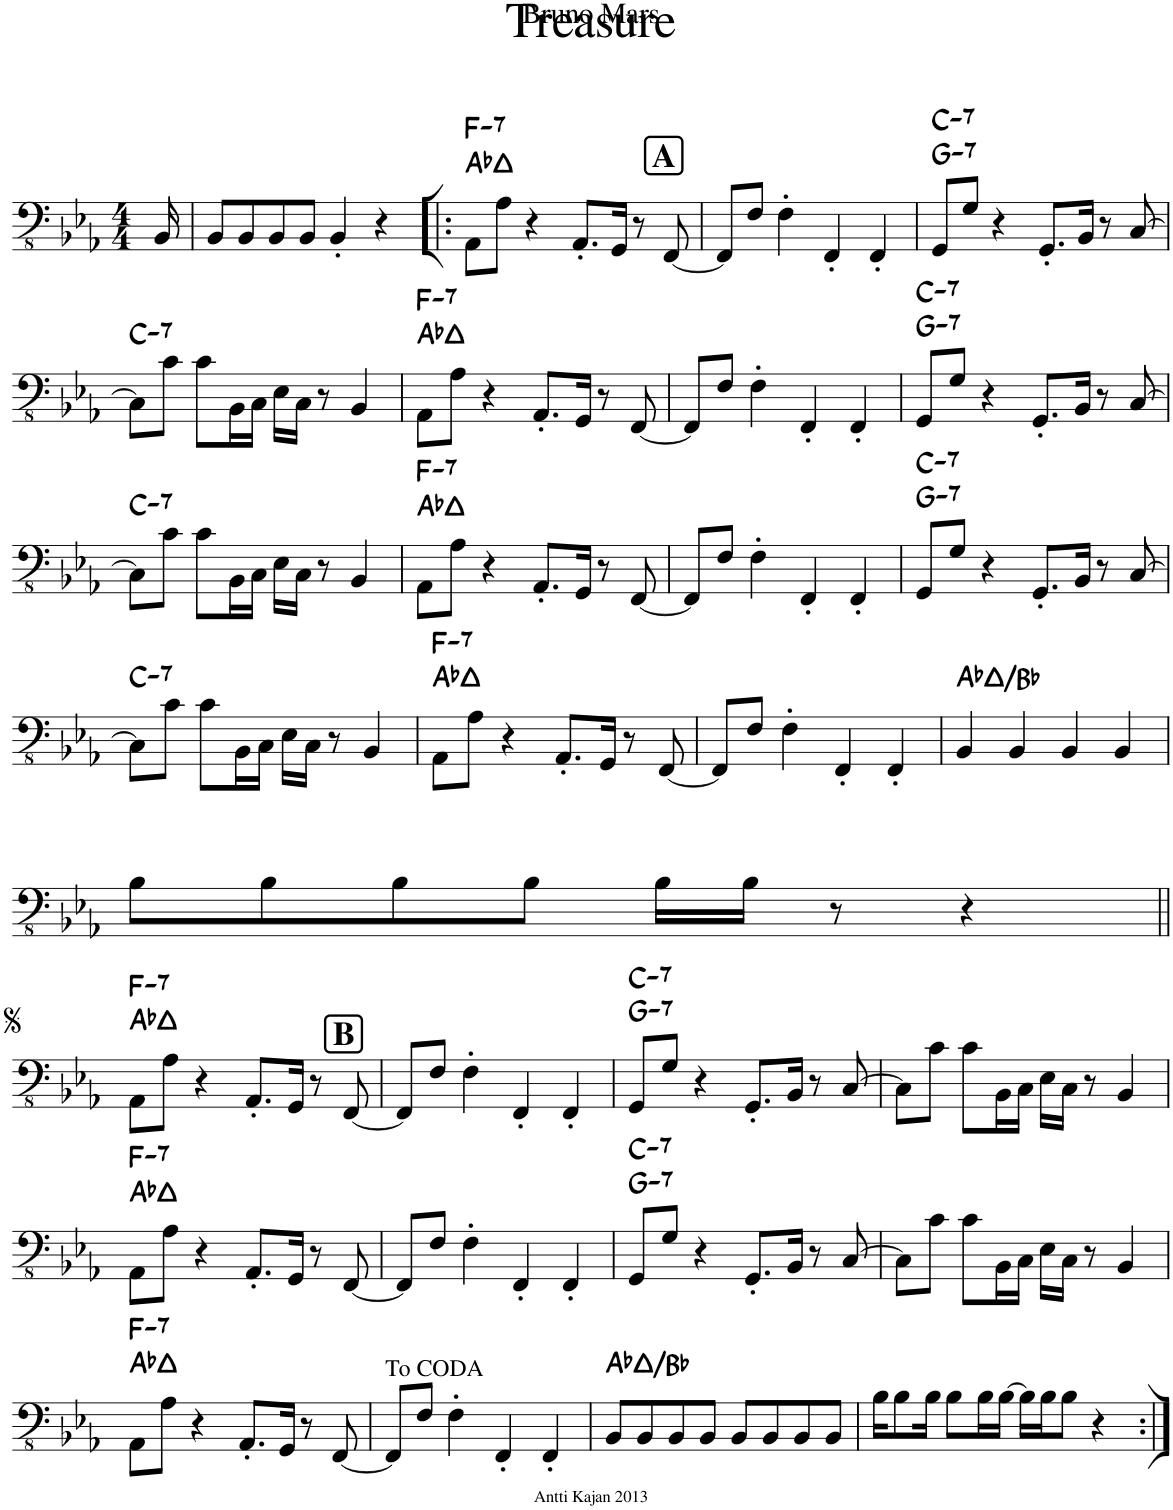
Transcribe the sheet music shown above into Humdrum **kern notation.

**kern	**harte
*part1	*part1
*staff1	*
*I"Fretless Electric Bass	*
*clefFv4	*
*k[b-e-a-]	*
*M4/4	*
=	=
16BBB-/	.
=1	=1
8BBB-/L	.
8BBB-/	.
8BBB-/	.
8BBB-/J	.
4BBB-'/	.
4r	.
=2!|:	=2!|:
!	!LO:H:n=1:kt=ma7
!	!LO:H:n=2:kt=7
8AAA-\L	Ab:maj7 F:min7
8AA-\J	.
4r	.
8.AAA-'/L	.
16GGG/Jk	.
8r	.
!LO:TX:a:B:t=A	!
[8FFF/	.
=3	=3
8FFF/L]	.
8FF/J	.
4FF'\	.
4FFF'/	.
4FFF'/	.
=4	=4
!	!LO:H:n=1:kt=7
!	!LO:H:n=2:kt=7
8GGG/L	G:min7 C:min7
8GG/J	.
4r	.
8.GGG'/L	.
16BBB-/Jk	.
8r	.
[8CC/	.
!!LO:LB:g=z
=5	=5
!	!LO:H:kt=7
8CC\L]	C:min7
8C\J	.
8C\L	.
16BBB-\L	.
16CC\JJ	.
16EE-\LL	.
16CC\JJ	.
8r	.
4BBB-/	.
=6	=6
!	!LO:H:n=1:kt=ma7
!	!LO:H:n=2:kt=7
8AAA-\L	Ab:maj7 F:min7
8AA-\J	.
4r	.
8.AAA-'/L	.
16GGG/Jk	.
8r	.
[8FFF/	.
=7	=7
8FFF/L]	.
8FF/J	.
4FF'\	.
4FFF'/	.
4FFF'/	.
=8	=8
!	!LO:H:n=1:kt=7
!	!LO:H:n=2:kt=7
8GGG/L	G:min7 C:min7
8GG/J	.
4r	.
8.GGG'/L	.
16BBB-/Jk	.
8r	.
[8CC/	.
!!LO:LB:g=z
=9	=9
!	!LO:H:kt=7
8CC\L]	C:min7
8C\J	.
8C\L	.
16BBB-\L	.
16CC\JJ	.
16EE-\LL	.
16CC\JJ	.
8r	.
4BBB-/	.
=10	=10
!	!LO:H:n=1:kt=ma7
!	!LO:H:n=2:kt=7
8AAA-\L	Ab:maj7 F:min7
8AA-\J	.
4r	.
8.AAA-'/L	.
16GGG/Jk	.
8r	.
[8FFF/	.
=11	=11
8FFF/L]	.
8FF/J	.
4FF'\	.
4FFF'/	.
4FFF'/	.
=12	=12
!	!LO:H:n=1:kt=7
!	!LO:H:n=2:kt=7
8GGG/L	G:min7 C:min7
8GG/J	.
4r	.
8.GGG'/L	.
16BBB-/Jk	.
8r	.
[8CC/	.
!!LO:LB:g=z
=13	=13
!	!LO:H:kt=7
8CC\L]	C:min7
8C\J	.
8C\L	.
16BBB-\L	.
16CC\JJ	.
16EE-\LL	.
16CC\JJ	.
8r	.
4BBB-/	.
=14	=14
!	!LO:H:n=1:kt=ma7
!	!LO:H:n=2:kt=7
8AAA-\L	Ab:maj7 F:min7
8AA-\J	.
4r	.
8.AAA-'/L	.
16GGG/Jk	.
8r	.
[8FFF/	.
=15	=15
8FFF/L]	.
8FF/J	.
4FF'\	.
4FFF'/	.
4FFF'/	.
=16	=16
!	!LO:H:kt=ma7
4BBB-/	Ab:maj7/2
4BBB-/	.
4BBB-/	.
4BBB-/	.
!!LO:LB:g=z
=17	=17
8BB-\L	.
8BB-\	.
8BB-\	.
8BB-\J	.
16BB-\LL	.
16BB-\JJ	.
8r	.
4r	.
!!LO:LB:g=z
=18||	=18||
!	!LO:H:n=1:kt=ma7
!	!LO:H:n=2:kt=7
8AAA-\L	Ab:maj7 F:min7
8AA-\J	.
4r	.
8.AAA-'/L	.
16GGG/Jk	.
8r	.
!LO:TX:a:B:t=B	!
[8FFF/	.
=19	=19
8FFF/L]	.
8FF/J	.
4FF'\	.
4FFF'/	.
4FFF'/	.
=20	=20
!	!LO:H:n=1:kt=7
!	!LO:H:n=2:kt=7
8GGG/L	G:min7 C:min7
8GG/J	.
4r	.
8.GGG'/L	.
16BBB-/Jk	.
8r	.
[8CC/	.
=21	=21
8CC\L]	.
8C\J	.
8C\L	.
16BBB-\L	.
16CC\JJ	.
16EE-\LL	.
16CC\JJ	.
8r	.
4BBB-/	.
!!LO:LB:g=z
=22	=22
!	!LO:H:n=1:kt=ma7
!	!LO:H:n=2:kt=7
8AAA-\L	Ab:maj7 F:min7
8AA-\J	.
4r	.
8.AAA-'/L	.
16GGG/Jk	.
8r	.
[8FFF/	.
=23	=23
8FFF/L]	.
8FF/J	.
4FF'\	.
4FFF'/	.
4FFF'/	.
=24	=24
!	!LO:H:n=1:kt=7
!	!LO:H:n=2:kt=7
8GGG/L	G:min7 C:min7
8GG/J	.
4r	.
8.GGG'/L	.
16BBB-/Jk	.
8r	.
[8CC/	.
=25	=25
8CC\L]	.
8C\J	.
8C\L	.
16BBB-\L	.
16CC\JJ	.
16EE-\LL	.
16CC\JJ	.
8r	.
4BBB-/	.
!!LO:LB:g=z
=26	=26
!	!LO:H:n=1:kt=ma7
!	!LO:H:n=2:kt=7
8AAA-\L	Ab:maj7 F:min7
8AA-\J	.
4r	.
8.AAA-'/L	.
16GGG/Jk	.
8r	.
[8FFF/	.
=27	=27
8FFF/L]	.
8FF/J	.
4FF'\	.
4FFF'/	.
4FFF'/	.
=28	=28
!	!LO:H:kt=ma7
8BBB-/L	Ab:maj7/2
8BBB-/	.
8BBB-/	.
8BBB-/J	.
8BBB-/L	.
8BBB-/	.
8BBB-/	.
8BBB-/J	.
=29	=29
16BB-\KL	.
8BB-\	.
16BB-\Jk	.
8BB-\L	.
16BB-\L	.
[16BB-\JJ	.
16BB-\LL]	.
16BB-\J	.
8BB-\J	.
4r	.
=:|!	=:|!
*-	*-
